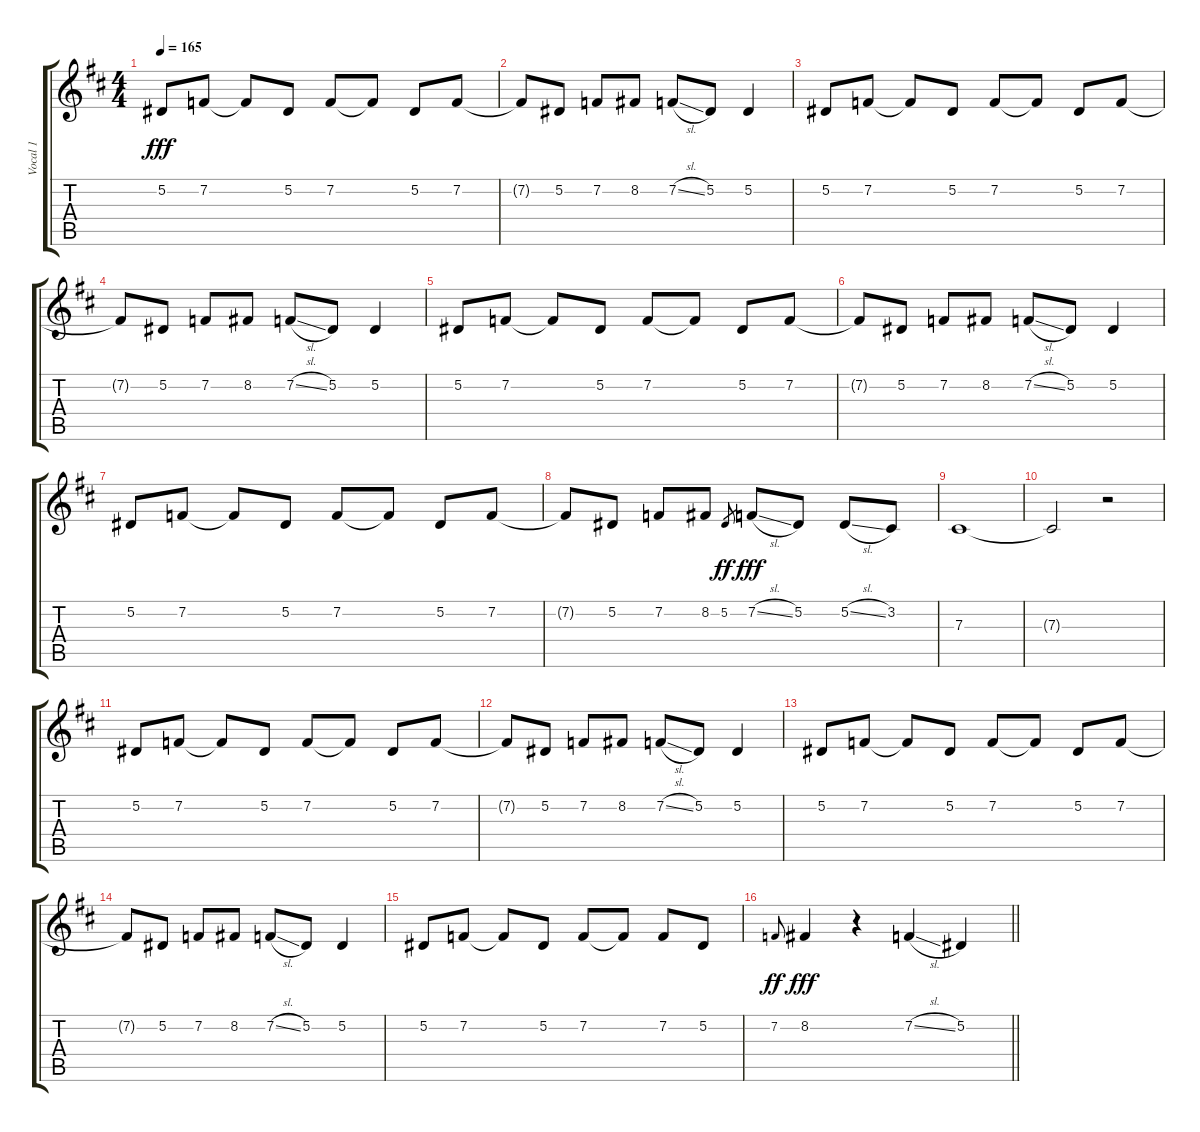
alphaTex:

\track ("Vocal 1" "Vocal 1") {instrument baritonesax}
\staff {score tabs}
\tuning (Eb4 Bb3 Gb3 Db3 Ab2 Eb2) {hide}
\ts (4 4)
\tempo 165
\clef g2
\ks d
5.2.8{dy fff} 7.2.8 7.2{t}.8 5.2.8 7.2.8 7.2{t}.8 5.2.8 7.2.8 |
7.2{t}.8 5.2.8 7.2.8 8.2.8 7.2{sl}.8 5.2.8 5.2.4 |
5.2.8 7.2.8 7.2{t}.8 5.2.8 7.2.8 7.2{t}.8 5.2.8 7.2.8 |
7.2{t}.8 5.2.8 7.2.8 8.2.8 7.2{sl}.8 5.2.8 5.2.4 |
5.2.8 7.2.8 7.2{t}.8 5.2.8 7.2.8 7.2{t}.8 5.2.8 7.2.8 |
7.2{t}.8 5.2.8 7.2.8 8.2.8 7.2{sl}.8 5.2.8 5.2.4 |
5.2.8 7.2.8 7.2{t}.8 5.2.8 7.2.8 7.2{t}.8 5.2.8 7.2.8 |
7.2{t}.8 5.2.8 7.2.8 8.2.8 5.2.8{gr dy ff} 7.2{sl}.8{dy fff} 5.2.8 5.2{sl}.8 3.2.8 |
7.3.1 |
7.3{t}.2 r.2 |
5.2.8 7.2.8 7.2{t}.8 5.2.8 7.2.8 7.2{t}.8 5.2.8 7.2.8 |
7.2{t}.8 5.2.8 7.2.8 8.2.8 7.2{sl}.8 5.2.8 5.2.4 |
5.2.8 7.2.8 7.2{t}.8 5.2.8 7.2.8 7.2{t}.8 5.2.8 7.2.8 |
7.2{t}.8 5.2.8 7.2.8 8.2.8 7.2{sl}.8 5.2.8 5.2.4 |
5.2.8 7.2.8 7.2{t}.8 5.2.8 7.2.8 7.2{t}.8 7.2.8 5.2.8 |
\barLineRight lightlight
7.2.8{gr onbeat dy ff} 8.2.4{dy fff} r.4 7.2{sl}.4 5.2.4
